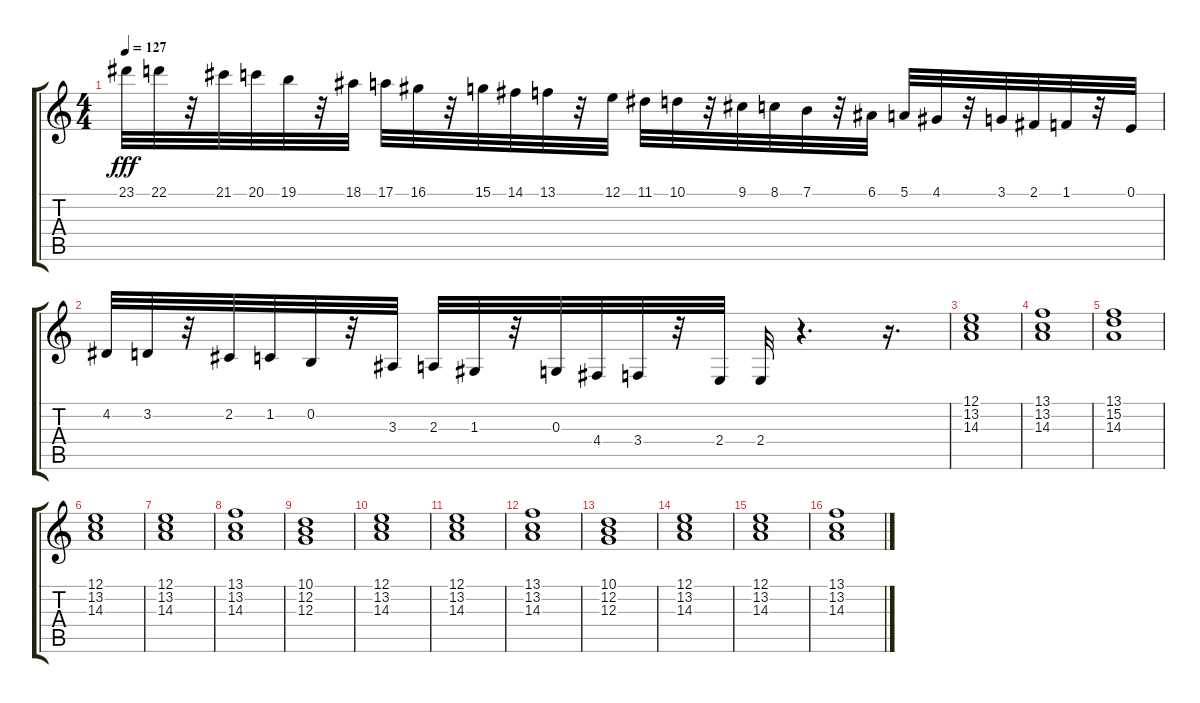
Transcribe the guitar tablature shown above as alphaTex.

\track "" {instrument tremolostrings}
\staff {score tabs}
\tuning (E4 B3 G3 D3 A2 E2) {hide}
\ts (4 4)
\tempo 127
\clef g2
\ks c
23.1.32{dy fff} 22.1.32 r.32 21.1.32 20.1.32 19.1.32 r.32 18.1.32 17.1.32 16.1.32 r.32 15.1.32 14.1.32 13.1.32 r.32 12.1.32 11.1.32 10.1.32 r.32 9.1.32 8.1.32 7.1.32 r.32 6.1.32 5.1.32 4.1.32 r.32 3.1.32 2.1.32 1.1.32 r.32 0.1.32 |
4.2.32 3.2.32 r.32 2.2.32 1.2.32 0.2.32 r.32 3.3.32 2.3.32 1.3.32 r.32 0.3.32 4.4.32 3.4.32 r.32 2.4.32 2.4.32 r.4{d} r.16{d} |
(12.1 13.2 14.3).1{instrument drawbarorgan} |
(13.1 13.2 14.3).1 |
(13.1 15.2 14.3).1 |
(12.1 13.2 14.3).1 |
(12.1 13.2 14.3).1 |
(13.1 13.2 14.3).1 |
(10.1 12.2 12.3).1 |
(12.1 13.2 14.3).1 |
(12.1 13.2 14.3).1 |
(13.1 13.2 14.3).1 |
(10.1 12.2 12.3).1 |
(12.1 13.2 14.3).1 |
(12.1 13.2 14.3).1 |
(13.1 13.2 14.3).1
